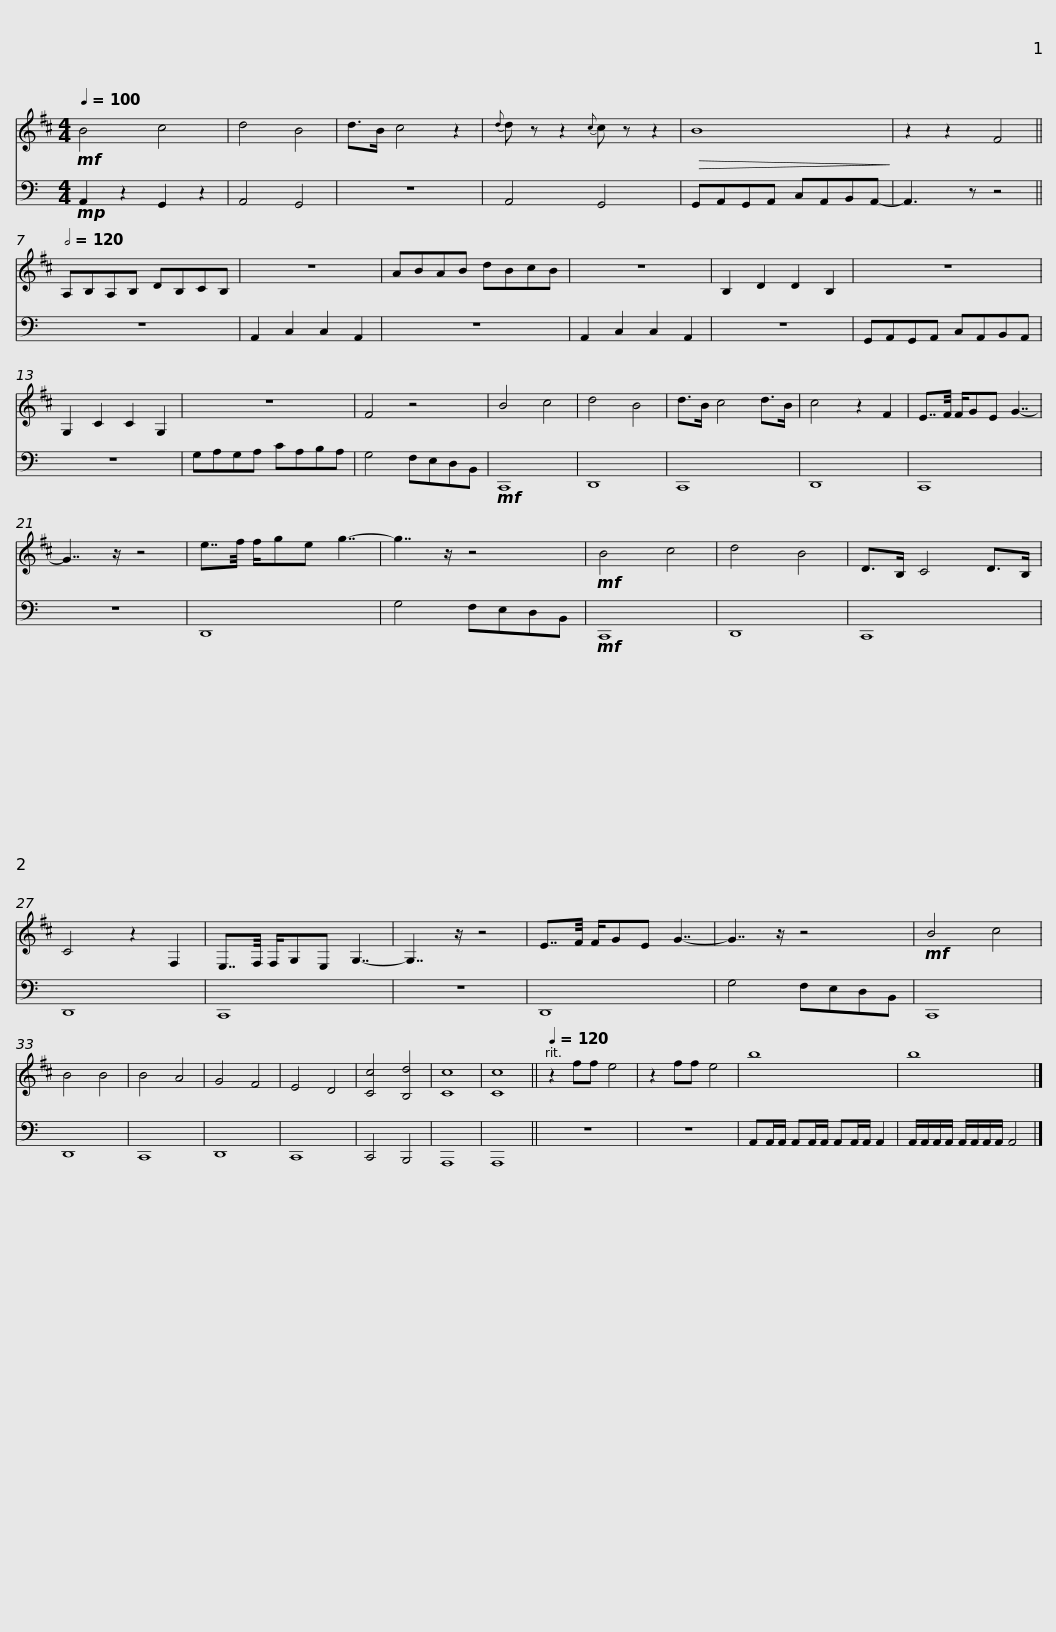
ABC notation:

X:1
%%score 1 2
L:1/8
Q:1/4=100
M:4/4
I:linebreak $
K:C
V:1 treble transpose=-2
V:2 bass
V:1
[K:D]!mf! B4 c4 | d4 B4 | d>B c4 z2 |{d} d z z2{c} c z z2 |!>(! B8!>)! | %5
 z2 z2 F4 ||$[Q:1/2=120] A,B,A,B, DB,CB, | z8 | ABAB dBcB | z8 | %10
 B,2 D2 D2 B,2 | z8 |$ G,2 C2 C2 G,2 | z8 | F4 z4 | %15
 B4 c4 | d4 B4 | d>B c4 d>B | c4 z2 F2 |$ E7/4F/4 F/GE G7/2- | %20
 G7/2 z/ z4 | e7/4f/4 f/ge g7/2- | g7/2 z/ z4 |!mf! B4 c4 | d4 B4 | %25
 D>B, C4 D>B, |$ C4 z2 F,2 | E,7/4F,/4 F,/G,E, G,7/2- | G,7/2 z/ z4 | E7/4F/4 F/GE G7/2- | %30
 G7/2 z/ z4 |!mf! B4 c4 | B4 B4 | B4 A4 |$ G4 F4 | %35
 E4 D4 | [Cc]4 [B,d]4 | [Cc]8 | [Cc]8 ||[Q:1/4=120] z2 ff e4 | %40
 z2 ff e4 | b8 | b8 |] %43
V:2
!mp! A,,2 z2 G,,2 z2 | A,,4 G,,4 | z8 | A,,4 G,,4 | G,,A,,G,,A,, C,A,,B,,A,,- | %5
 A,,3 z z4 ||$ z8 | A,,2 C,2 C,2 A,,2 | z8 | A,,2 C,2 C,2 A,,2 | %10
 z8 | G,,A,,G,,A,, C,A,,B,,A,, |$ z8 | G,A,G,A, CA,B,A, | G,4 F,E,D,B,, | %15
!mf! C,,8 | D,,8 | C,,8 | D,,8 |$ C,,8 | %20
 z8 | D,,8 | G,4 F,E,D,B,, |!mf! C,,8 | D,,8 | %25
 C,,8 |$ D,,8 | C,,8 | z8 | D,,8 | %30
 G,4 F,E,D,B,, | C,,8 | D,,8 | C,,8 |$ D,,8 | %35
 C,,8 | C,,4 B,,,4 | A,,,8 | A,,,8 || z8 | %40
 z8 | A,,A,,/A,,/ A,,A,,/A,,/ A,,A,,/A,,/ A,,2 | A,,/A,,/A,,/A,,/ A,,/A,,/A,,/A,,/ A,,4 |] %43
